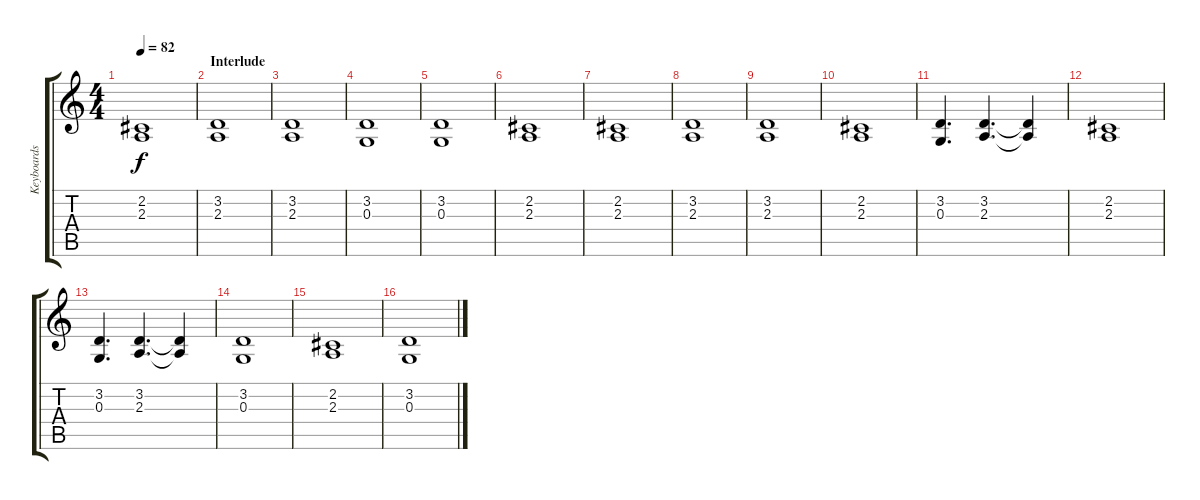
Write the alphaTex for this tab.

\track ("Keyboards 1" "Keyboards ") {instrument pad7halo}
\staff {score tabs}
\tuning (E4 B3 G3 D3 A2 E2) {hide}
\ts (4 4)
\tempo 82
\clef g2
\ks c
(2.2 2.3).1{dy f} |
\section ("" "Interlude")
(3.2 2.3).1 |
(3.2 2.3).1 |
(3.2 0.3).1 |
(3.2 0.3).1 |
(2.2 2.3).1 |
(2.2 2.3).1 |
(3.2 2.3).1 |
(3.2 2.3).1 |
(2.2 2.3).1 |
(3.2 0.3).4{d} (3.2 2.3).4{d} (3.2{t} 2.3{t}).4 |
(2.2 2.3).1 |
(3.2 0.3).4{d} (3.2 2.3).4{d} (3.2{t} 2.3{t}).4 |
(3.2 0.3).1 |
(2.2 2.3).1 |
(3.2 0.3).1
